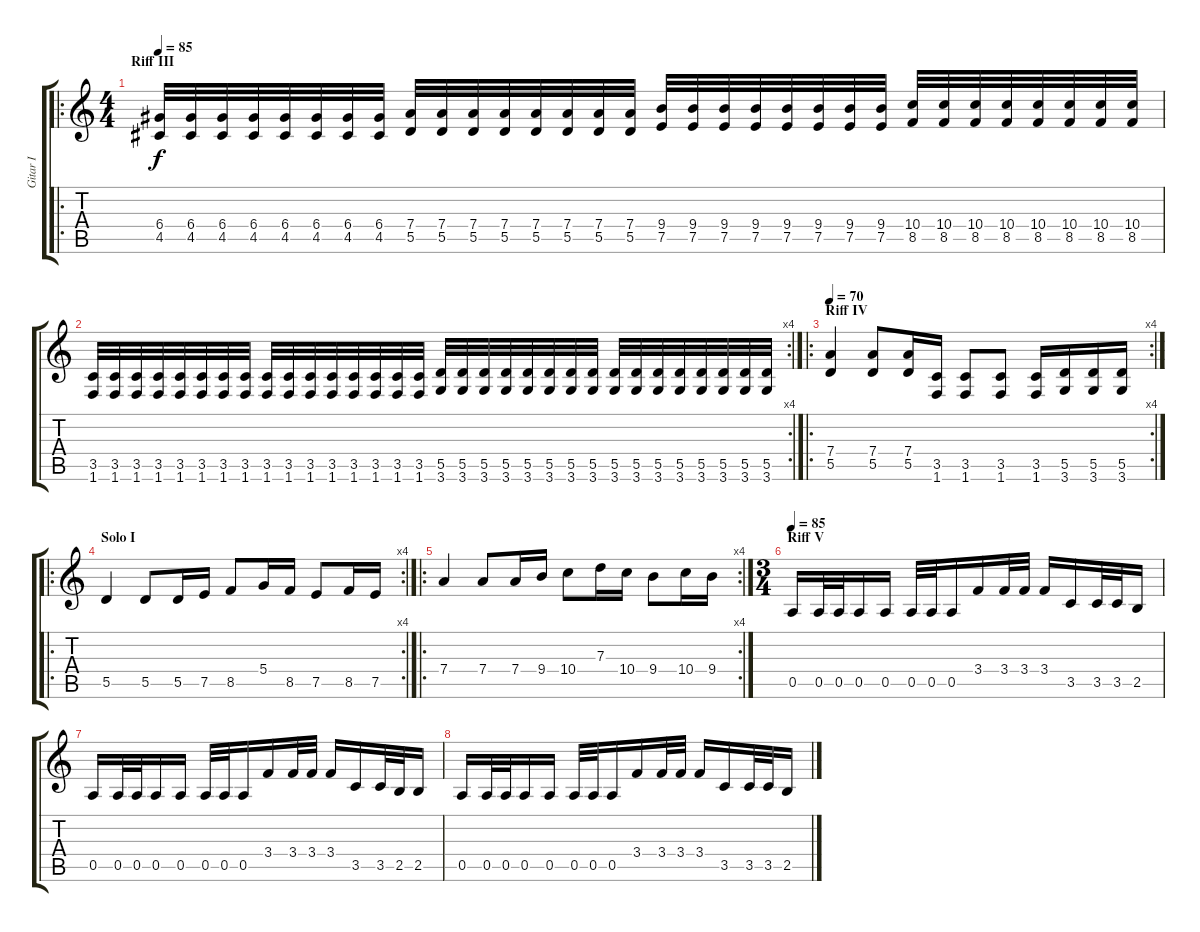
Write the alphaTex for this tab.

\track ("Gitar I" "Gitar I") {instrument distortionguitar}
\staff {score tabs}
\tuning (E4 B3 G3 D3 A2 E2) {hide}
\ro
\ts (4 4)
\section ("" "Riff III")
\tempo 85
\clef g2
\ks c
(6.4 4.5).32{dy f} (6.4 4.5).32 (6.4 4.5).32 (6.4 4.5).32 (6.4 4.5).32 (6.4 4.5).32 (6.4 4.5).32 (6.4 4.5).32 (7.4 5.5).32 (7.4 5.5).32 (7.4 5.5).32 (7.4 5.5).32 (7.4 5.5).32 (7.4 5.5).32 (7.4 5.5).32 (7.4 5.5).32 (9.4 7.5).32 (9.4 7.5).32 (9.4 7.5).32 (9.4 7.5).32 (9.4 7.5).32 (9.4 7.5).32 (9.4 7.5).32 (9.4 7.5).32 (10.4 8.5).32 (10.4 8.5).32 (10.4 8.5).32 (10.4 8.5).32 (10.4 8.5).32 (10.4 8.5).32 (10.4 8.5).32 (10.4 8.5).32 |
\rc 4
(3.5 1.6).32 (3.5 1.6).32 (3.5 1.6).32 (3.5 1.6).32 (3.5 1.6).32 (3.5 1.6).32 (3.5 1.6).32 (3.5 1.6).32 (3.5 1.6).32 (3.5 1.6).32 (3.5 1.6).32 (3.5 1.6).32 (3.5 1.6).32 (3.5 1.6).32 (3.5 1.6).32 (3.5 1.6).32 (5.5 3.6).32 (5.5 3.6).32 (5.5 3.6).32 (5.5 3.6).32 (5.5 3.6).32 (5.5 3.6).32 (5.5 3.6).32 (5.5 3.6).32 (5.5 3.6).32 (5.5 3.6).32 (5.5 3.6).32 (5.5 3.6).32 (5.5 3.6).32 (5.5 3.6).32 (5.5 3.6).32 (5.5 3.6).32 |
\ro
\rc 4
\section ("" "Riff IV")
\tempo 70
(7.4 5.5).4 (7.4 5.5).8 (7.4 5.5).16 (3.5 1.6).16 (3.5 1.6).8 (3.5 1.6).8 (3.5 1.6).16 (5.5 3.6).16 (5.5 3.6).16 (5.5 3.6).16 |
\ro
\rc 4
\section ("" "Solo I")
5.5.4 5.5.8 5.5.16 7.5.16 8.5.8 5.4.16 8.5.16 7.5.8 8.5.16 7.5.16 |
\ro
\rc 4
7.4.4 7.4.8 7.4.16 9.4.16 10.4.8 7.3.16 10.4.16 9.4.8 10.4.16 9.4.16 |
\ts (3 4)
\section ("" "Riff V")
\tempo 85
0.5.16 0.5.32 0.5.32 0.5.16 0.5.16 0.5.32 0.5.32 0.5.16 3.4.16 3.4.32 3.4.32 3.4.16 3.5.16 3.5.32 3.5.32 2.5.16 |
0.5.16 0.5.32 0.5.32 0.5.16 0.5.16 0.5.32 0.5.32 0.5.16 3.4.16 3.4.32 3.4.32 3.4.16 3.5.16 3.5.32 2.5.32 2.5.16 |
0.5.16 0.5.32 0.5.32 0.5.16 0.5.16 0.5.32 0.5.32 0.5.16 3.4.16 3.4.32 3.4.32 3.4.16 3.5.16 3.5.32 3.5.32 2.5.16
